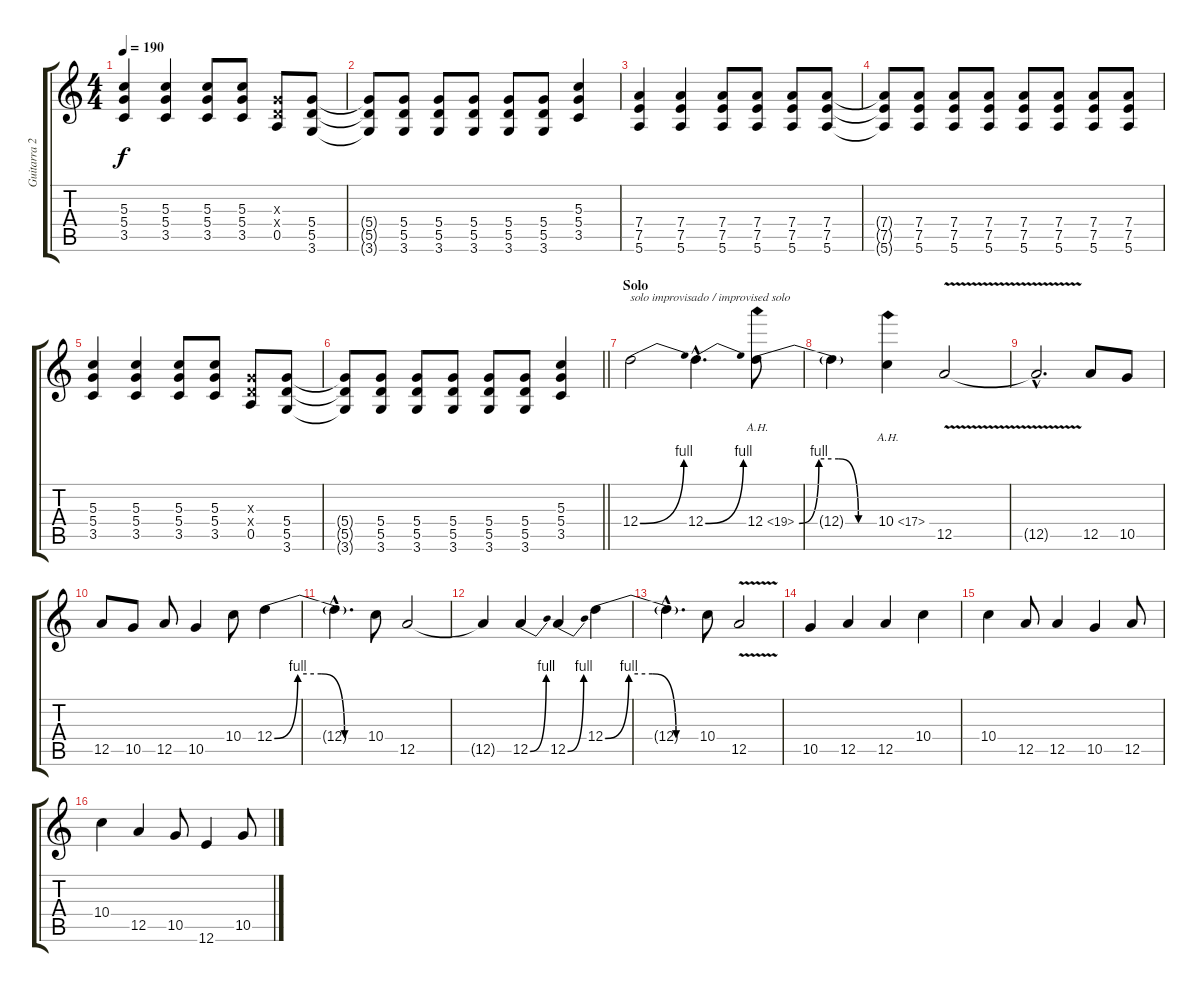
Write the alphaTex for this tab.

\track ("Guitarra 2 - Erik" "Guitarra 2") {instrument overdrivenguitar}
\staff {score tabs}
\tuning (E4 B3 G3 D3 A2 E2) {hide}
\ts (4 4)
\tempo 190
\clef g2
\ks c
(5.3 5.4 3.5).4{dy f} (5.3 5.4 3.5).4 (5.3 5.4 3.5).8 (5.3 5.4 3.5).8 (0.3{x} 0.4{x} 0.5).8 (5.4 5.5 3.6).8 |
(5.4{t} 5.5{t} 3.6{t}).8 (5.4 5.5 3.6).8 (5.4 5.5 3.6).8 (5.4 5.5 3.6).8 (5.4 5.5 3.6).8 (5.4 5.5 3.6).8 (5.3 5.4 3.5).4 |
(7.4 7.5 5.6).4 (7.4 7.5 5.6).4 (7.4 7.5 5.6).8 (7.4 7.5 5.6).8 (7.4 7.5 5.6).8 (7.4 7.5 5.6).8 |
(7.4{t} 7.5{t} 5.6{t}).8 (7.4 7.5 5.6).8 (7.4 7.5 5.6).8 (7.4 7.5 5.6).8 (7.4 7.5 5.6).8 (7.4 7.5 5.6).8 (7.4 7.5 5.6).8 (7.4 7.5 5.6).8 |
(5.3 5.4 3.5).4 (5.3 5.4 3.5).4 (5.3 5.4 3.5).8 (5.3 5.4 3.5).8 (0.3{x} 0.4{x} 0.5).8 (5.4 5.5 3.6).8 |
\barLineRight lightlight
(5.4{t} 5.5{t} 3.6{t}).8 (5.4 5.5 3.6).8 (5.4 5.5 3.6).8 (5.4 5.5 3.6).8 (5.4 5.5 3.6).8 (5.4 5.5 3.6).8 (5.3 5.4 3.5).4 |
\section ("" "Solo")
12.4{be (bend 0 0 60 4)}.2{txt "solo improvisado / improvised solo" volume 16} 12.4{be (bend 0 0 60 4) hac}.4{d} 12.4{be (custom 0 0 15 4 30 4 45 0 60 0) ah 7}.8 |
12.4{t}.4 10.4{ah 7}.4 12.5{v}.2 |
12.5{hac t}.2{d} 12.5.8 10.5.8 |
12.5.8 10.5.8 12.5.8 10.5.4 10.4.8 12.4{be (custom 0 0 15 4 30 4 45 0 60 0)}.4 |
12.4{hac t}.4{d} 10.4.8 12.5.2 |
12.5{t}.4 12.5{be (bend 0 0 60 4)}.4 12.5{be (bend 0 0 60 4)}.4 12.4{be (custom 0 0 15 4 30 4 45 0 60 0)}.4 |
12.4{hac t}.4{d} 10.4.8 12.5{v}.2 |
10.5.4 12.5.4 12.5.4 10.4.4 |
10.4.4 12.5.8 12.5.4 10.5.4 12.5.8 |
10.4.4 12.5.4 10.5.8 12.6.4 10.5.8
